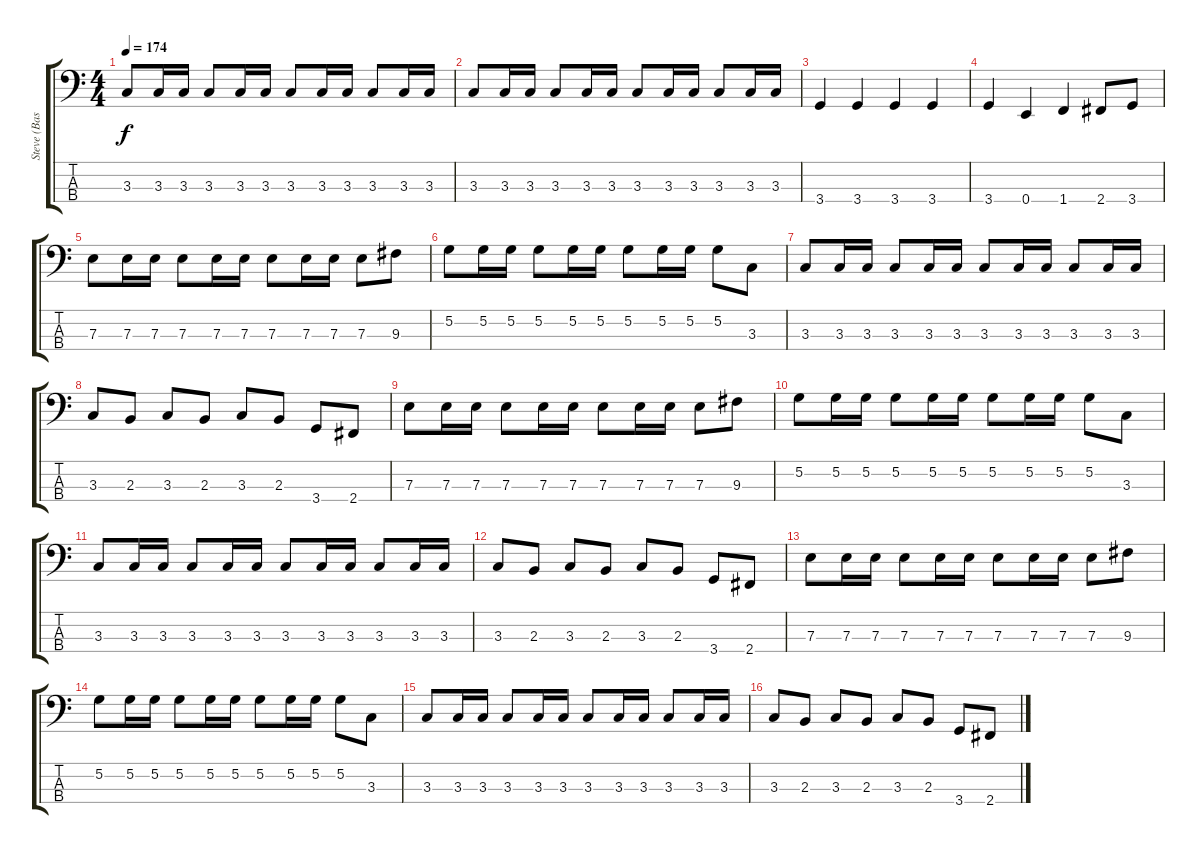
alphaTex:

\track ("Steve (Bass)" "Steve (Bas") {instrument electricbasspick}
\staff {score tabs}
\tuning (G2 D2 A1 E1) {hide}
\ts (4 4)
\tempo 174
\clef f4
\ks c
3.3.8{dy f} 3.3.16 3.3.16 3.3.8 3.3.16 3.3.16 3.3.8 3.3.16 3.3.16 3.3.8 3.3.16 3.3.16 |
3.3.8 3.3.16 3.3.16 3.3.8 3.3.16 3.3.16 3.3.8 3.3.16 3.3.16 3.3.8 3.3.16 3.3.16 |
3.4.4 3.4.4 3.4.4 3.4.4 |
3.4.4 0.4.4 1.4.4 2.4.8 3.4.8 |
7.3.8 7.3.16 7.3.16 7.3.8 7.3.16 7.3.16 7.3.8 7.3.16 7.3.16 7.3.8 9.3.8 |
5.2.8 5.2.16 5.2.16 5.2.8 5.2.16 5.2.16 5.2.8 5.2.16 5.2.16 5.2.8 3.3.8 |
3.3.8 3.3.16 3.3.16 3.3.8 3.3.16 3.3.16 3.3.8 3.3.16 3.3.16 3.3.8 3.3.16 3.3.16 |
3.3.8 2.3.8 3.3.8 2.3.8 3.3.8 2.3.8 3.4.8 2.4.8 |
7.3.8 7.3.16 7.3.16 7.3.8 7.3.16 7.3.16 7.3.8 7.3.16 7.3.16 7.3.8 9.3.8 |
5.2.8 5.2.16 5.2.16 5.2.8 5.2.16 5.2.16 5.2.8 5.2.16 5.2.16 5.2.8 3.3.8 |
3.3.8 3.3.16 3.3.16 3.3.8 3.3.16 3.3.16 3.3.8 3.3.16 3.3.16 3.3.8 3.3.16 3.3.16 |
3.3.8 2.3.8 3.3.8 2.3.8 3.3.8 2.3.8 3.4.8 2.4.8 |
7.3.8 7.3.16 7.3.16 7.3.8 7.3.16 7.3.16 7.3.8 7.3.16 7.3.16 7.3.8 9.3.8 |
5.2.8 5.2.16 5.2.16 5.2.8 5.2.16 5.2.16 5.2.8 5.2.16 5.2.16 5.2.8 3.3.8 |
3.3.8 3.3.16 3.3.16 3.3.8 3.3.16 3.3.16 3.3.8 3.3.16 3.3.16 3.3.8 3.3.16 3.3.16 |
3.3.8 2.3.8 3.3.8 2.3.8 3.3.8 2.3.8 3.4.8 2.4.8
